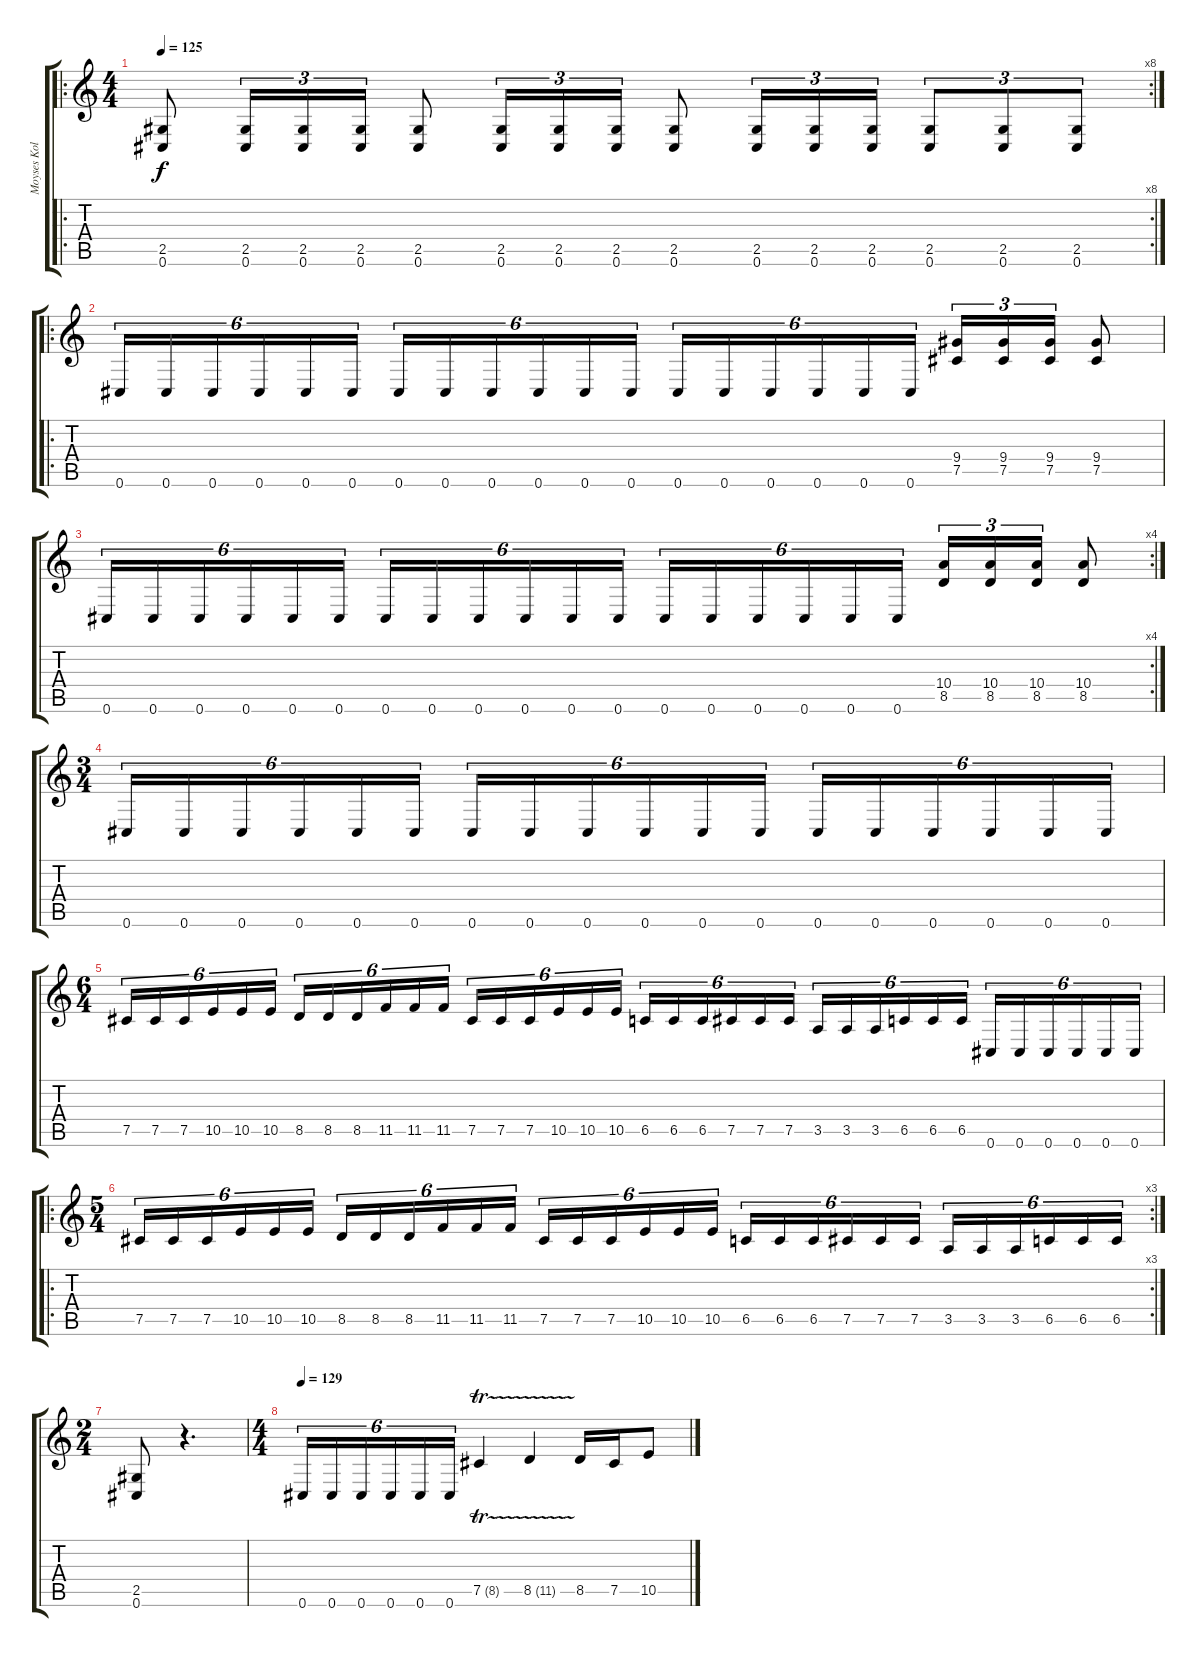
\track ("Moyses Kolesne" "Moyses Kol") {instrument distortionguitar}
\staff {score tabs}
\tuning (Db4 Ab3 E3 B2 Gb2 Db2) {hide}
\ro
\rc 8
\ts (4 4)
\tempo 125
\clef g2
\ks c
(2.5 0.6).8{dy f instrument distortionguitar} (2.5 0.6).16{tu (3 2)} (2.5 0.6).16{tu (3 2)} (2.5 0.6).16{tu (3 2)} (2.5 0.6).8 (2.5 0.6).16{tu (3 2)} (2.5 0.6).16{tu (3 2)} (2.5 0.6).16{tu (3 2)} (2.5 0.6).8 (2.5 0.6).16{tu (3 2)} (2.5 0.6).16{tu (3 2)} (2.5 0.6).16{tu (3 2)} (2.5 0.6).8{tu (3 2)} (2.5 0.6).8{tu (3 2)} (2.5 0.6).8{tu (3 2)} |
\ro
0.6.16{tu (6 4)} 0.6.16{tu (6 4)} 0.6.16{tu (6 4)} 0.6.16{tu (6 4)} 0.6.16{tu (6 4)} 0.6.16{tu (6 4)} 0.6.16{tu (6 4)} 0.6.16{tu (6 4)} 0.6.16{tu (6 4)} 0.6.16{tu (6 4)} 0.6.16{tu (6 4)} 0.6.16{tu (6 4)} 0.6.16{tu (6 4)} 0.6.16{tu (6 4)} 0.6.16{tu (6 4)} 0.6.16{tu (6 4)} 0.6.16{tu (6 4)} 0.6.16{tu (6 4)} (9.4 7.5).16{tu (3 2)} (9.4 7.5).16{tu (3 2)} (9.4 7.5).16{tu (3 2)} (9.4 7.5).8 |
\rc 4
0.6.16{tu (6 4)} 0.6.16{tu (6 4)} 0.6.16{tu (6 4)} 0.6.16{tu (6 4)} 0.6.16{tu (6 4)} 0.6.16{tu (6 4)} 0.6.16{tu (6 4)} 0.6.16{tu (6 4)} 0.6.16{tu (6 4)} 0.6.16{tu (6 4)} 0.6.16{tu (6 4)} 0.6.16{tu (6 4)} 0.6.16{tu (6 4)} 0.6.16{tu (6 4)} 0.6.16{tu (6 4)} 0.6.16{tu (6 4)} 0.6.16{tu (6 4)} 0.6.16{tu (6 4)} (10.4 8.5).16{tu (3 2)} (10.4 8.5).16{tu (3 2)} (10.4 8.5).16{tu (3 2)} (10.4 8.5).8 |
\ts (3 4)
0.6.16{tu (6 4)} 0.6.16{tu (6 4)} 0.6.16{tu (6 4)} 0.6.16{tu (6 4)} 0.6.16{tu (6 4)} 0.6.16{tu (6 4)} 0.6.16{tu (6 4)} 0.6.16{tu (6 4)} 0.6.16{tu (6 4)} 0.6.16{tu (6 4)} 0.6.16{tu (6 4)} 0.6.16{tu (6 4)} 0.6.16{tu (6 4)} 0.6.16{tu (6 4)} 0.6.16{tu (6 4)} 0.6.16{tu (6 4)} 0.6.16{tu (6 4)} 0.6.16{tu (6 4)} |
\ts (6 4)
7.5.16{tu (6 4)} 7.5.16{tu (6 4)} 7.5.16{tu (6 4)} 10.5.16{tu (6 4)} 10.5.16{tu (6 4)} 10.5.16{tu (6 4)} 8.5.16{tu (6 4)} 8.5.16{tu (6 4)} 8.5.16{tu (6 4)} 11.5.16{tu (6 4)} 11.5.16{tu (6 4)} 11.5.16{tu (6 4)} 7.5.16{tu (6 4)} 7.5.16{tu (6 4)} 7.5.16{tu (6 4)} 10.5.16{tu (6 4)} 10.5.16{tu (6 4)} 10.5.16{tu (6 4)} 6.5.16{tu (6 4)} 6.5.16{tu (6 4)} 6.5.16{tu (6 4)} 7.5.16{tu (6 4)} 7.5.16{tu (6 4)} 7.5.16{tu (6 4)} 3.5.16{tu (6 4)} 3.5.16{tu (6 4)} 3.5.16{tu (6 4)} 6.5.16{tu (6 4)} 6.5.16{tu (6 4)} 6.5.16{tu (6 4)} 0.6.16{tu (6 4)} 0.6.16{tu (6 4)} 0.6.16{tu (6 4)} 0.6.16{tu (6 4)} 0.6.16{tu (6 4)} 0.6.16{tu (6 4)} |
\ro
\rc 3
\ts (5 4)
7.5.16{tu (6 4)} 7.5.16{tu (6 4)} 7.5.16{tu (6 4)} 10.5.16{tu (6 4)} 10.5.16{tu (6 4)} 10.5.16{tu (6 4)} 8.5.16{tu (6 4)} 8.5.16{tu (6 4)} 8.5.16{tu (6 4)} 11.5.16{tu (6 4)} 11.5.16{tu (6 4)} 11.5.16{tu (6 4)} 7.5.16{tu (6 4)} 7.5.16{tu (6 4)} 7.5.16{tu (6 4)} 10.5.16{tu (6 4)} 10.5.16{tu (6 4)} 10.5.16{tu (6 4)} 6.5.16{tu (6 4)} 6.5.16{tu (6 4)} 6.5.16{tu (6 4)} 7.5.16{tu (6 4)} 7.5.16{tu (6 4)} 7.5.16{tu (6 4)} 3.5.16{tu (6 4)} 3.5.16{tu (6 4)} 3.5.16{tu (6 4)} 6.5.16{tu (6 4)} 6.5.16{tu (6 4)} 6.5.16{tu (6 4)} |
\ts (2 4)
(2.5 0.6).8 r.4{d} |
\ts (4 4)
\tempo 129
0.6.16{tu (6 4)} 0.6.16{tu (6 4)} 0.6.16{tu (6 4)} 0.6.16{tu (6 4)} 0.6.16{tu (6 4)} 0.6.16{tu (6 4)} 7.5{tr (8 16)}.4 8.5{tr (11 16)}.4 8.5.16 7.5.16 10.5.8
